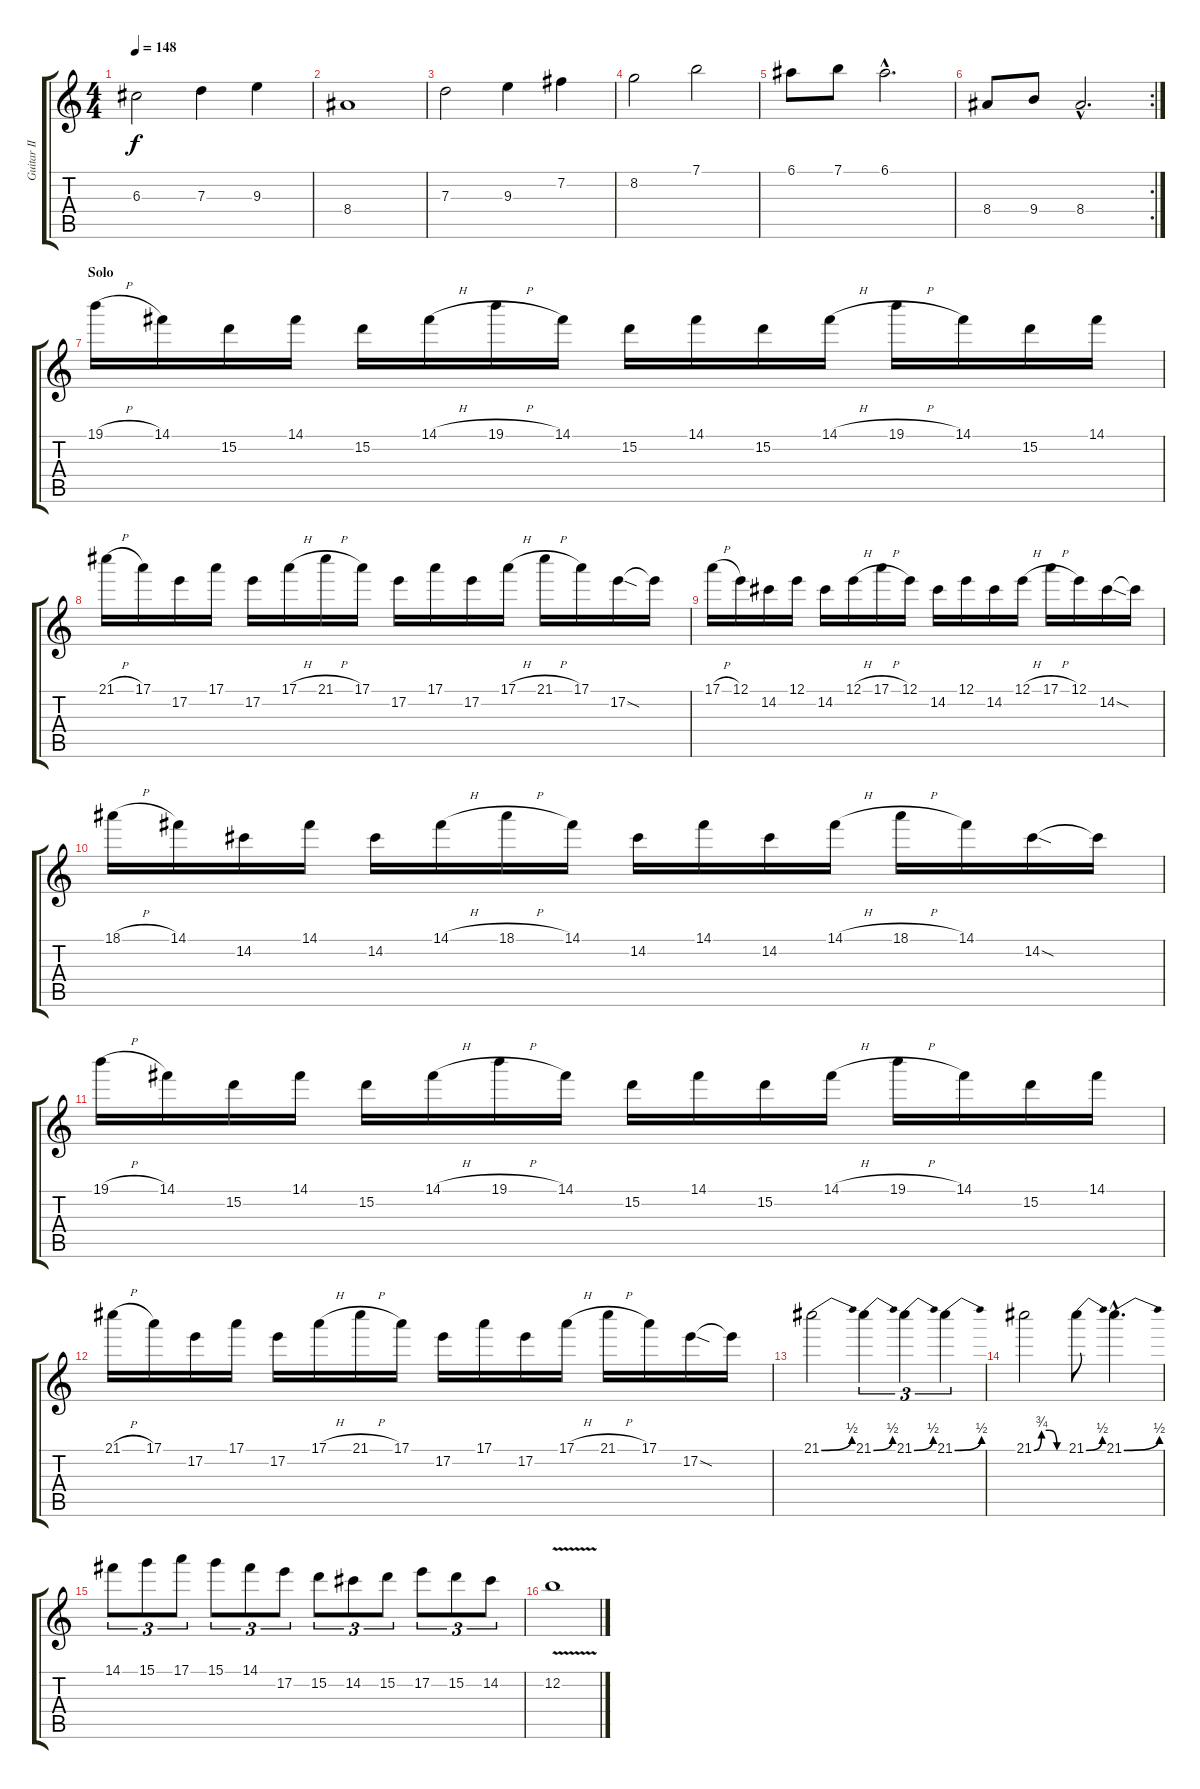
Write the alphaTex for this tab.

\track ("Guitar II" "Guitar II") {instrument distortionguitar}
\staff {score tabs}
\tuning (E4 B3 G3 D3 A2 E2) {hide}
\ts (4 4)
\tempo 148
\clef g2
\ks c
6.3.2{dy f} 7.3.4 9.3.4 |
8.4.1 |
7.3.2 9.3.4 7.2.4 |
8.2.2 7.1.2 |
6.1.8 7.1.8 6.1{hac}.2{d} |
\rc 2
8.4.8 9.4.8 8.4{hac}.2{d} |
\section ("" "Solo")
19.1{h}.16 14.1.16 15.2.16 14.1.16 15.2.16 14.1{h}.16 19.1{h}.16 14.1.16 15.2.16 14.1.16 15.2.16 14.1{h}.16 19.1{h}.16 14.1.16 15.2.16 14.1.16 |
21.1{h}.16 17.1.16 17.2.16 17.1.16 17.2.16 17.1{h}.16 21.1{h}.16 17.1.16 17.2.16 17.1.16 17.2.16 17.1{h}.16 21.1{h}.16 17.1.16 17.2{sod}.16 17.2{t}.16 |
17.1{h}.16 12.1.16 14.2.16 12.1.16 14.2.16 12.1{h}.16 17.1{h}.16 12.1.16 14.2.16 12.1.16 14.2.16 12.1{h}.16 17.1{h}.16 12.1.16 14.2{sod}.16 14.2{t}.16 |
18.1{h}.16 14.1.16 14.2.16 14.1.16 14.2.16 14.1{h}.16 18.1{h}.16 14.1.16 14.2.16 14.1.16 14.2.16 14.1{h}.16 18.1{h}.16 14.1.16 14.2{sod}.16 14.2{t}.16 |
19.1{h}.16 14.1.16 15.2.16 14.1.16 15.2.16 14.1{h}.16 19.1{h}.16 14.1.16 15.2.16 14.1.16 15.2.16 14.1{h}.16 19.1{h}.16 14.1.16 15.2.16 14.1.16 |
21.1{h}.16 17.1.16 17.2.16 17.1.16 17.2.16 17.1{h}.16 21.1{h}.16 17.1.16 17.2.16 17.1.16 17.2.16 17.1{h}.16 21.1{h}.16 17.1.16 17.2{sod}.16 17.2{t}.16 |
21.1{be (bend 0 0 60 2)}.2 21.1{be (bend 0 0 60 2)}.4{tu (3 2)} 21.1{be (bend 0 0 60 2)}.4{tu (3 2)} 21.1{be (bend 0 0 60 2)}.4{tu (3 2)} |
21.1{be (custom 0 0 15 3 30 3 45 0 60 0)}.2 21.1{be (bend 0 0 60 2)}.8 21.1{be (bend 0 0 60 2) hac}.4{d} |
14.1.8{tu (3 2)} 15.1.8{tu (3 2)} 17.1.8{tu (3 2)} 15.1.8{tu (3 2)} 14.1.8{tu (3 2)} 17.2.8{tu (3 2)} 15.2.8{tu (3 2)} 14.2.8{tu (3 2)} 15.2.8{tu (3 2)} 17.2.8{tu (3 2)} 15.2.8{tu (3 2)} 14.2.8{tu (3 2)} |
12.2{v}.1
